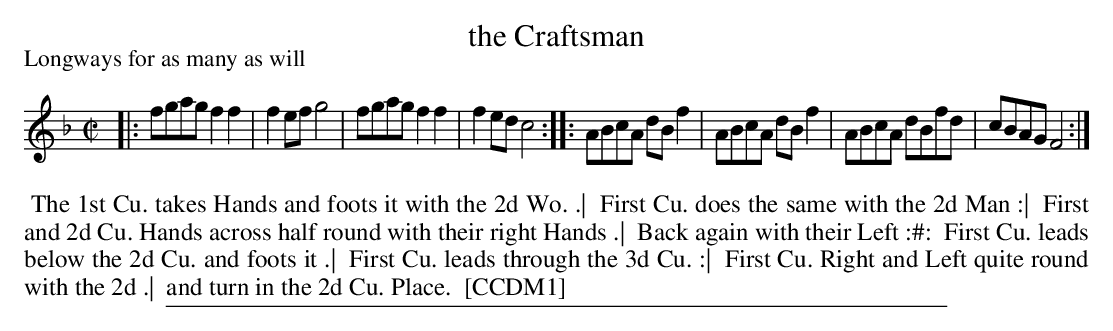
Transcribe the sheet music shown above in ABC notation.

X:1
T: the Craftsman
P: Longways for as many as will
M: C|
L: 1/8
K: F
|: fgag f2f2 | f2ef g4   | fgag f2f2 | f2ed c4 :|\
|: ABcA dBf2 | ABcA dBf2 | ABcA dBfd | cBAG F4 :|
